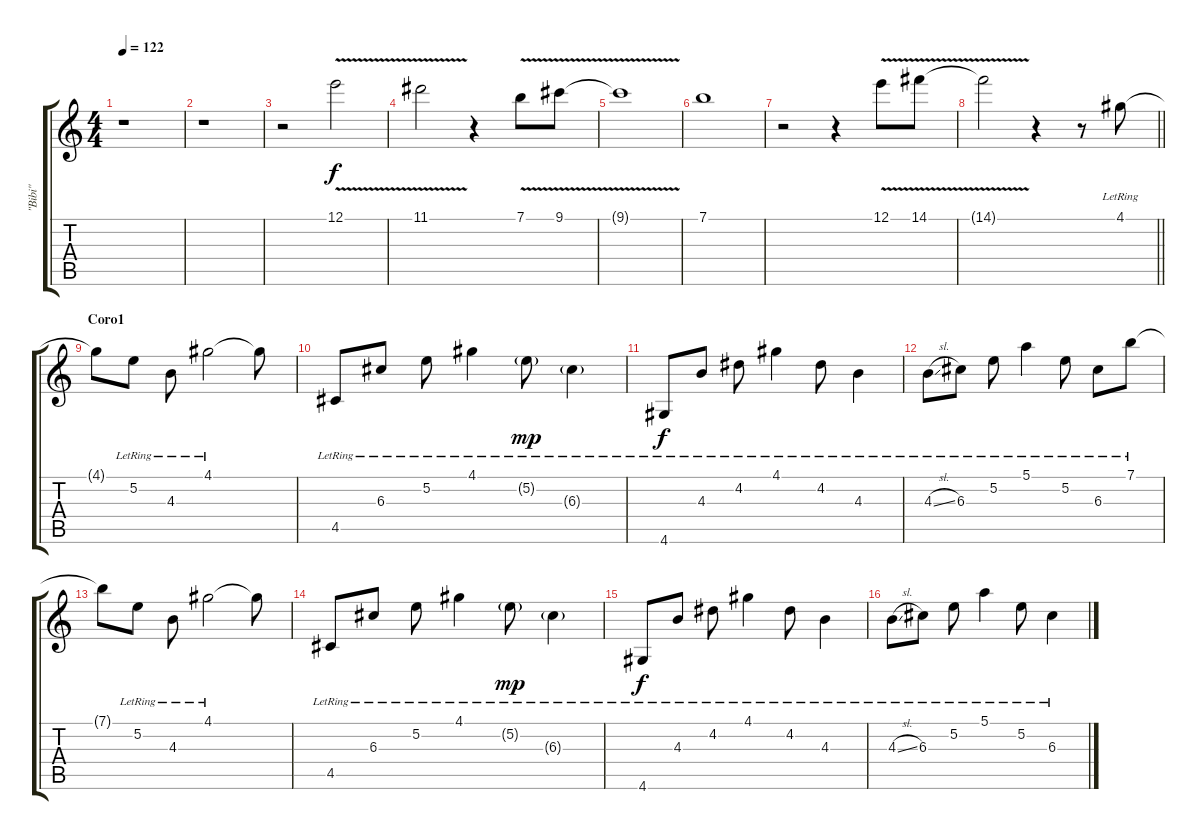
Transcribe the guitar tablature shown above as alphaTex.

\track ("\"Bibi\"" "\"Bibi\"") {instrument electricguitarclean}
\staff {score tabs}
\tuning (E4 B3 G3 D3 A2 E2) {hide}
\ts (4 4)
\tempo 122
\clef g2
\ks c
r.1{dy mp} |
r.1 |
r.2 12.1{v}.2{dy f} |
11.1{v}.2 r.4 7.1{v}.8 9.1{v}.8 |
9.1{t}.1 |
7.1.1 |
r.2 r.4 12.1{v}.8 14.1{v}.8 |
\barLineRight lightlight
14.1{t}.2 r.4 r.8 4.1{lr}.8{volume 9} |
\section ("" "Coro1")
4.1{t}.8 5.2{lr}.8 4.3{lr}.8 4.1{lr}.2 4.1{t}.8 |
4.5{lr}.8 6.3{lr}.8 5.2{lr}.8 4.1{lr}.4 5.2{g lr}.8{dy mp} 6.3{g lr}.4 |
4.6{lr}.8{dy f} 4.3{lr}.8 4.2{lr}.8 4.1{lr}.4 4.2{lr}.8 4.3{lr}.4 |
4.3{sl lr}.8 6.3{lr}.8 5.2{lr}.8 5.1{lr}.4 5.2{lr}.8 6.3{lr}.8 7.1{lr}.8 |
7.1{t}.8 5.2{lr}.8 4.3{lr}.8 4.1{lr}.2 4.1{t}.8 |
4.5{lr}.8 6.3{lr}.8 5.2{lr}.8 4.1{lr}.4 5.2{g lr}.8{dy mp} 6.3{g lr}.4 |
4.6{lr}.8{dy f} 4.3{lr}.8 4.2{lr}.8 4.1{lr}.4 4.2{lr}.8 4.3{lr}.4 |
4.3{sl lr}.8 6.3{lr}.8 5.2{lr}.8 5.1{lr}.4 5.2{lr}.8 6.3{lr}.4
